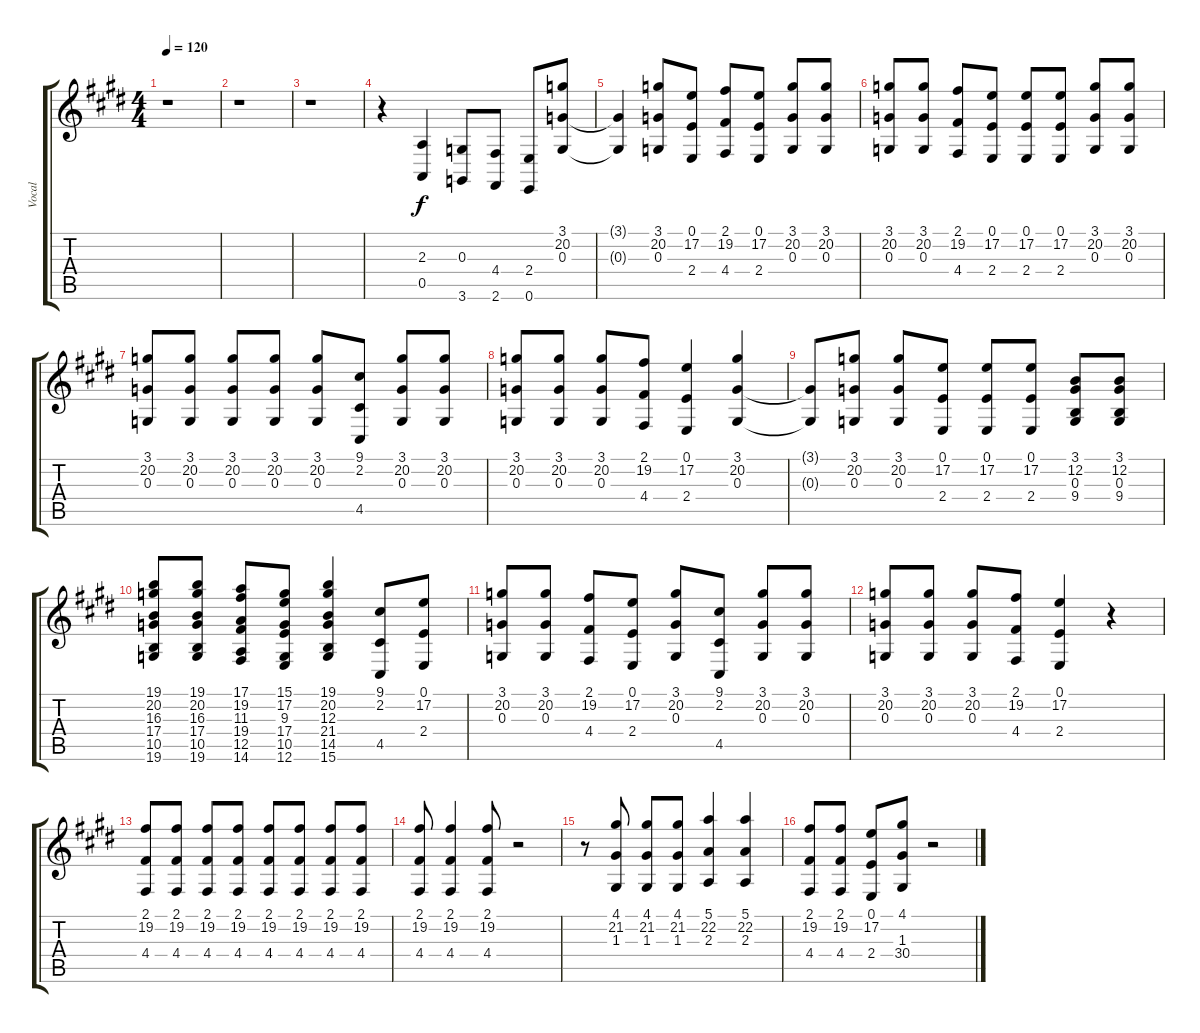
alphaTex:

\track ("Vocal" "Vocal") {instrument stringensemble1}
\staff {score tabs}
\tuning (E4 B3 G3 D3 A2 E2) {hide}
\ts (4 4)
\tempo 120
\clef g2
\ks e
r.1{dy f} |
r.1 |
r.1 |
r.4 (2.3 0.5).4{volume 16 balance 8 instrument synthbrass1} (0.3 3.6).8 (4.4 2.6).8 (2.4 0.6).8 (3.1 20.2 0.3).8{volume 12 balance 2 instrument violin} |
(3.1{t} 0.3{t}).4 (3.1 20.2 0.3).8 (0.1 17.2 2.4).8 (2.1 19.2 4.4).8 (0.1 17.2 2.4).8 (3.1 20.2 0.3).8 (3.1 20.2 0.3).8 |
(3.1 20.2 0.3).8 (3.1 20.2 0.3).8 (2.1 19.2 4.4).8 (0.1 17.2 2.4).8 (0.1 17.2 2.4).8 (0.1 17.2 2.4).8 (3.1 20.2 0.3).8 (3.1 20.2 0.3).8 |
(3.1 20.2 0.3).8 (3.1 20.2 0.3).8 (3.1 20.2 0.3).8 (3.1 20.2 0.3).8 (3.1 20.2 0.3).8 (9.1 2.2 4.5).8 (3.1 20.2 0.3).8 (3.1 20.2 0.3).8 |
(3.1 20.2 0.3).8 (3.1 20.2 0.3).8 (3.1 20.2 0.3).8 (2.1 19.2 4.4).8 (0.1 17.2 2.4).4 (3.1 20.2 0.3).4 |
(3.1{t} 0.3{t}).8 (3.1 20.2 0.3).8 (3.1 20.2 0.3).8 (0.1 17.2 2.4).8 (0.1 17.2 2.4).8 (0.1 17.2 2.4).8 (3.1 12.2 0.3 9.4).8 (3.1 12.2 0.3 9.4).8 |
(19.1 20.2 16.3 17.4 10.5 19.6).8 (19.1 20.2 16.3 17.4 10.5 19.6).8 (17.1 19.2 11.3 19.4 12.5 14.6).8 (15.1 17.2 9.3 17.4 10.5 12.6).8 (19.1 20.2 12.3 21.4 14.5 15.6).4 (9.1 2.2 4.5).8 (0.1 17.2 2.4).8 |
(3.1 20.2 0.3).8 (3.1 20.2 0.3).8 (2.1 19.2 4.4).8 (0.1 17.2 2.4).8 (3.1 20.2 0.3).8 (9.1 2.2 4.5).8 (3.1 20.2 0.3).8 (3.1 20.2 0.3).8 |
(3.1 20.2 0.3).8 (3.1 20.2 0.3).8 (3.1 20.2 0.3).8 (2.1 19.2 4.4).8 (0.1 17.2 2.4).4 r.4 |
(2.1 19.2 4.4).8 (2.1 19.2 4.4).8 (2.1 19.2 4.4).8 (2.1 19.2 4.4).8 (2.1 19.2 4.4).8 (2.1 19.2 4.4).8 (2.1 19.2 4.4).8 (2.1 19.2 4.4).8 |
(2.1 19.2 4.4).8 (2.1 19.2 4.4).4 (2.1 19.2 4.4).8 r.2 |
r.8 (4.1 21.2 1.3).8 (4.1 21.2 1.3).8 (4.1 21.2 1.3).8 (5.1 22.2 2.3).4 (5.1 22.2 2.3).4 |
(2.1 19.2 4.4).8 (2.1 19.2 4.4).8 (0.1 17.2 2.4).8 (4.1 1.3 30.4).8 r.2
